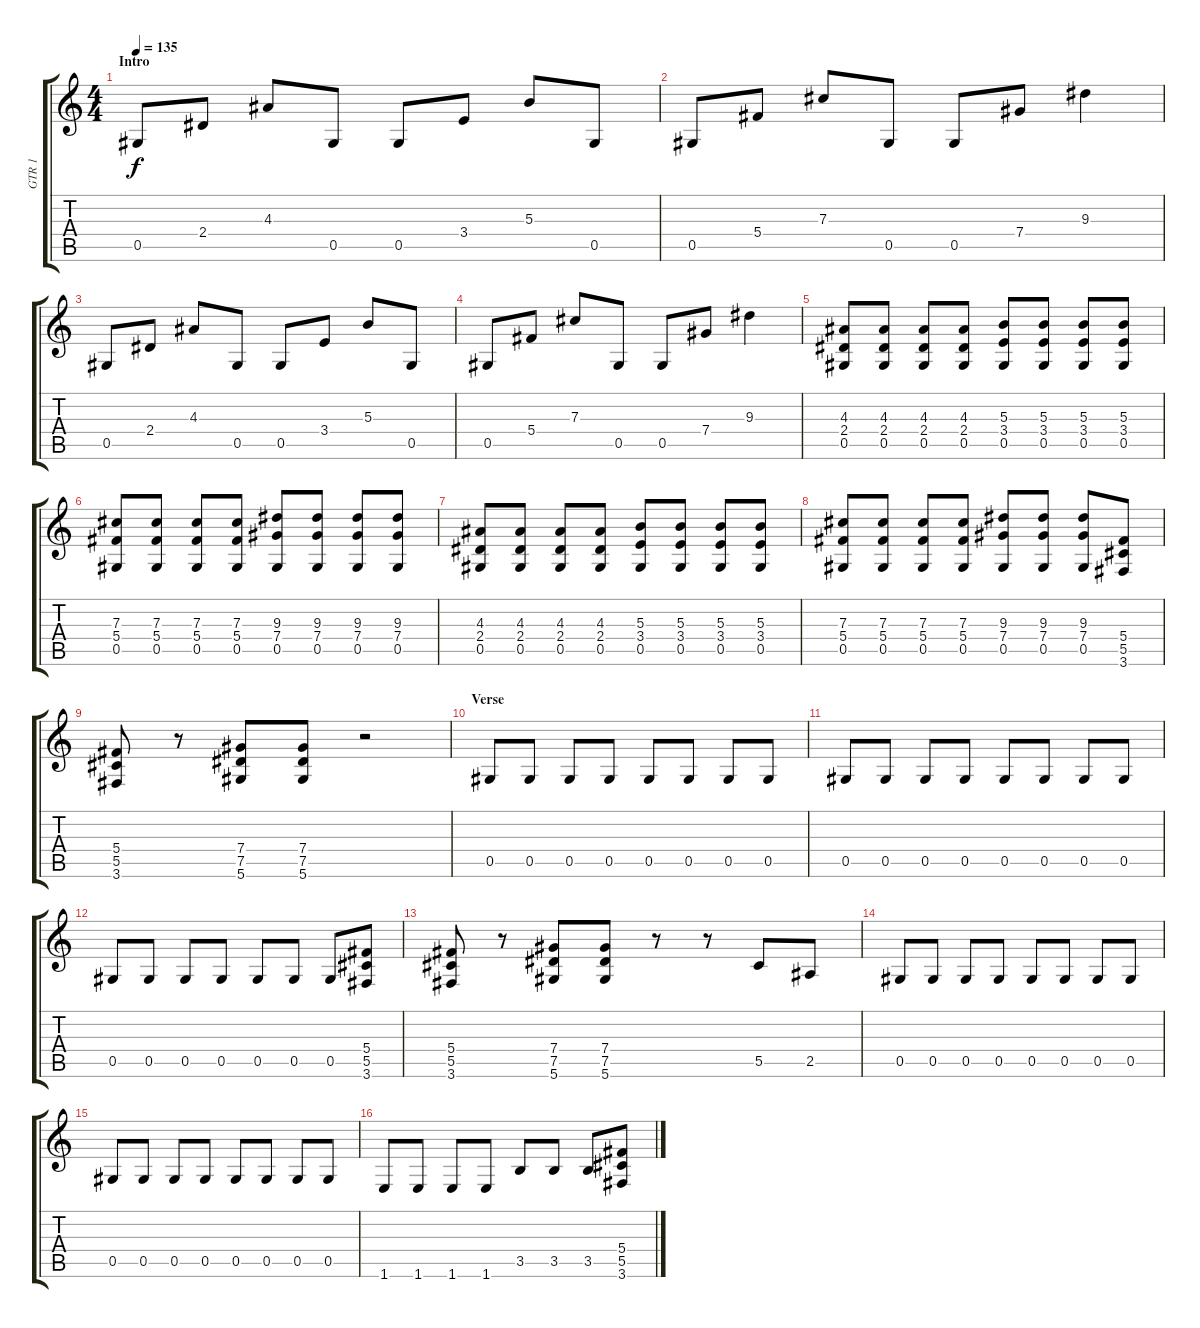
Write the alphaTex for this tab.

\track ("GTR 1" "GTR 1") {instrument overdrivenguitar}
\staff {score tabs}
\tuning (Eb4 Bb3 Gb3 Db3 Ab2 Eb2) {hide}
\ts (4 4)
\section ("" "Intro")
\tempo 135
\clef g2
\ks c
0.5.8{dy f volume 13 instrument electricguitarclean} 2.4.8 4.3.8 0.5.8 0.5.8 3.4.8 5.3.8 0.5.8 |
0.5.8 5.4.8 7.3.8 0.5.8 0.5.8 7.4.8 9.3.4 |
0.5.8 2.4.8 4.3.8 0.5.8 0.5.8 3.4.8 5.3.8 0.5.8 |
0.5.8 5.4.8 7.3.8 0.5.8 0.5.8 7.4.8 9.3.4 |
(4.3 2.4 0.5).8{instrument overdrivenguitar} (4.3 2.4 0.5).8 (4.3 2.4 0.5).8 (4.3 2.4 0.5).8 (5.3 3.4 0.5).8 (5.3 3.4 0.5).8 (5.3 3.4 0.5).8 (5.3 3.4 0.5).8 |
(7.3 5.4 0.5).8 (7.3 5.4 0.5).8 (7.3 5.4 0.5).8 (7.3 5.4 0.5).8 (9.3 7.4 0.5).8 (9.3 7.4 0.5).8 (9.3 7.4 0.5).8 (9.3 7.4 0.5).8 |
(4.3 2.4 0.5).8 (4.3 2.4 0.5).8 (4.3 2.4 0.5).8 (4.3 2.4 0.5).8 (5.3 3.4 0.5).8 (5.3 3.4 0.5).8 (5.3 3.4 0.5).8 (5.3 3.4 0.5).8 |
(7.3 5.4 0.5).8 (7.3 5.4 0.5).8 (7.3 5.4 0.5).8 (7.3 5.4 0.5).8 (9.3 7.4 0.5).8 (9.3 7.4 0.5).8 (9.3 7.4 0.5).8 (5.4 5.5 3.6).8 |
(5.4 5.5 3.6).8 r.8 (7.4 7.5 5.6).8 (7.4 7.5 5.6).8 r.2 |
\section ("" "Verse")
0.5.8 0.5.8 0.5.8 0.5.8 0.5.8 0.5.8 0.5.8 0.5.8 |
0.5.8 0.5.8 0.5.8 0.5.8 0.5.8 0.5.8 0.5.8 0.5.8 |
0.5.8 0.5.8 0.5.8 0.5.8 0.5.8 0.5.8 0.5.8 (5.4 5.5 3.6).8 |
(5.4 5.5 3.6).8 r.8 (7.4 7.5 5.6).8 (7.4 7.5 5.6).8 r.8 r.8 5.5.8 2.5.8 |
0.5.8 0.5.8 0.5.8 0.5.8 0.5.8 0.5.8 0.5.8 0.5.8 |
0.5.8 0.5.8 0.5.8 0.5.8 0.5.8 0.5.8 0.5.8 0.5.8 |
1.6.8 1.6.8 1.6.8 1.6.8 3.5.8 3.5.8 3.5.8 (5.4 5.5 3.6).8
